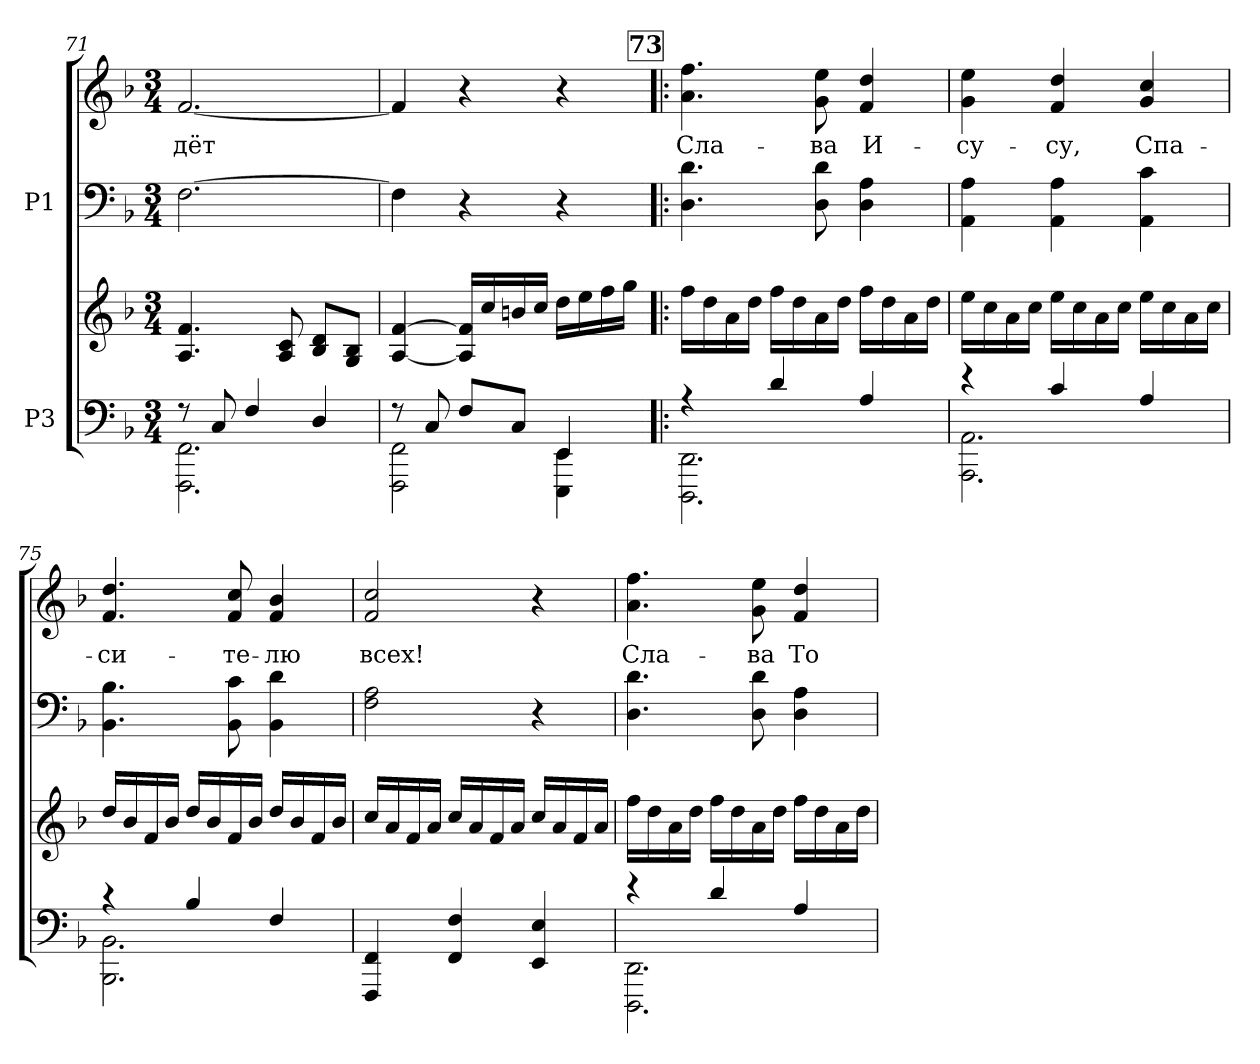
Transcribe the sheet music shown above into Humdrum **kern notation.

**kern	**kern	**kern	**kern	**text
*part2	*part2	*part1	*part1	*part1
*staff4	*staff3	*staff2	*staff1	*staff1
*I"P3	*	*I"P1	*	*
*clefF4	*clefG2	*clefF4	*clefG2	*
*k[b-]	*k[b-]	*k[b-]	*k[b-]	*
*F:	*F:	*F:	*F:	*
*M3/4	*M3/4	*M3/4	*M3/4	*
*MM120	*MM120	*MM120	*MM120	*
=71	=71	=71	=71	=71
*^	*	*	*	*
!	!	!	!	!	!LO:LY:b:color=#000000
8r	2.FFFi\ 2.FFi	4.Ai/ 4.fi	[>2.Fi\	[<2.fi/	-дёт
8Ci/	.	.	.	.	.
4Fi/	.	.	.	.	.
.	.	8Ai/ 8ci	.	.	.
4Di/	.	8B-i/ 8diL	.	.	.
.	.	8Gi/ 8B-iJ	.	.	.
=72	=72	=72	=72	=72	=72
8r	2FFFi\ 2FFi	[<4Ai/ [>4fi	4Fi\]	4fi/]	.
8Ci/	.	.	.	.	.
8Fi/L	.	16Ai/] 16fi]LL	4r	4r	.
.	.	16cci/	.	.	.
8Ci/J	.	16bni/	.	.	.
.	.	16cci/JJ	.	.	.
4EEi/	4EEEi\ 4EEi	16ddi\LL	4r	4r	.
.	.	16eei\	.	.	.
.	.	16ffi\	.	.	.
.	.	16ggi\JJ	.	.	.
!!LO:REH:place=s1:B:color=#000000:enc=box:fs=17.0167:t=73
=73!|:	=73!|:	=73!|:	=73!|:	=73!|:	=73!|:
!	!	!	!	!	!LO:LY:b:color=#000000
4r	2.DDDi\ 2.DDi	16ffi\LL	4.Di\ 4.di	4.ai\ 4.ffi	Сла-
.	.	16ddi\	.	.	.
.	.	16ai\	.	.	.
.	.	16ddi\JJ	.	.	.
4di/	.	16ffi\LL	.	.	.
.	.	16ddi\	.	.	.
!	!	!	!	!	!LO:LY:b:color=#000000
.	.	16ai\	8Di\ 8di	8gi\ 8eei	-ва
.	.	16ddi\JJ	.	.	.
!	!	!	!	!	!LO:LY:b:color=#000000
4Ai/	.	16ffi\LL	4Di\ 4Ai	4fi/ 4ddi	И-
.	.	16ddi\	.	.	.
.	.	16ai\	.	.	.
.	.	16ddi\JJ	.	.	.
!!LO:LB:g=z
=74	=74	=74	=74	=74	=74
!	!	!	!	!	!LO:LY:b:color=#000000
4r	2.AAAi\ 2.AAi	16eei\LL	4AAi\ 4Ai	4gi\ 4eei	-су-
.	.	16cci\	.	.	.
.	.	16ai\	.	.	.
.	.	16cci\JJ	.	.	.
!	!	!	!	!	!LO:LY:b:color=#000000
4ci/	.	16eei\LL	4AAi\ 4Ai	4fi/ 4ddi	-су,
.	.	16cci\	.	.	.
.	.	16ai\	.	.	.
.	.	16cci\JJ	.	.	.
!	!	!	!	!	!LO:LY:b:color=#000000
4Ai/	.	16eei\LL	4AAi\ 4ci	4gi/ 4cci	Спа-
.	.	16cci\	.	.	.
.	.	16ai\	.	.	.
.	.	16cci\JJ	.	.	.
=75	=75	=75	=75	=75	=75
!	!	!	!	!	!LO:LY:b:color=#000000
4r	2.BBB-i\ 2.BB-i	16ddi/LL	4.BB-i\ 4.B-i	4.fi/ 4.ddi	-си-
.	.	16b-i/	.	.	.
.	.	16fi/	.	.	.
.	.	16b-i/JJ	.	.	.
4B-i/	.	16ddi/LL	.	.	.
.	.	16b-i/	.	.	.
!	!	!	!	!	!LO:LY:b:color=#000000
.	.	16fi/	8BB-i\ 8ci	8fi/ 8cci	-те-
.	.	16b-i/JJ	.	.	.
!	!	!	!	!	!LO:LY:b:color=#000000
4Fi/	.	16ddi/LL	4BB-i\ 4di	4fi/ 4b-i	-лю
.	.	16b-i/	.	.	.
.	.	16fi/	.	.	.
.	.	16b-i/JJ	.	.	.
*v	*v	*	*	*	*
=76	=76	=76	=76	=76
!	!	!	!	!LO:LY:b:color=#000000
4FFFi/ 4FFi	16cci/LL	2Fi\ 2Ai	2fi/ 2cci	всех!
.	16ai/	.	.	.
.	16fi/	.	.	.
.	16ai/JJ	.	.	.
4FFi/ 4Fi	16cci/LL	.	.	.
.	16ai/	.	.	.
.	16fi/	.	.	.
.	16ai/JJ	.	.	.
4EEi/ 4Ei	16cci/LL	4r	4r	.
.	16ai/	.	.	.
.	16fi/	.	.	.
.	16ai/JJ	.	.	.
!!LO:LB:g=z
=77	=77	=77	=77	=77
*^	*	*	*	*
!	!	!	!	!	!LO:LY:b:color=#000000
4r	2.DDDi\ 2.DDi	16ffi\LL	4.Di\ 4.di	4.ai\ 4.ffi	Сла-
.	.	16ddi\	.	.	.
.	.	16ai\	.	.	.
.	.	16ddi\JJ	.	.	.
4di/	.	16ffi\LL	.	.	.
.	.	16ddi\	.	.	.
!	!	!	!	!	!LO:LY:b:color=#000000
.	.	16ai\	8Di\ 8di	8gi\ 8eei	-ва
.	.	16ddi\JJ	.	.	.
!	!	!	!	!	!LO:LY:b:color=#000000
4Ai/	.	16ffi\LL	4Di\ 4Ai	4fi/ 4ddi	То-
.	.	16ddi\	.	.	.
.	.	16ai\	.	.	.
.	.	16ddi\JJ	.	.	.
*v	*v	*	*	*	*
=	=	=	=	=
*-	*-	*-	*-	*-
